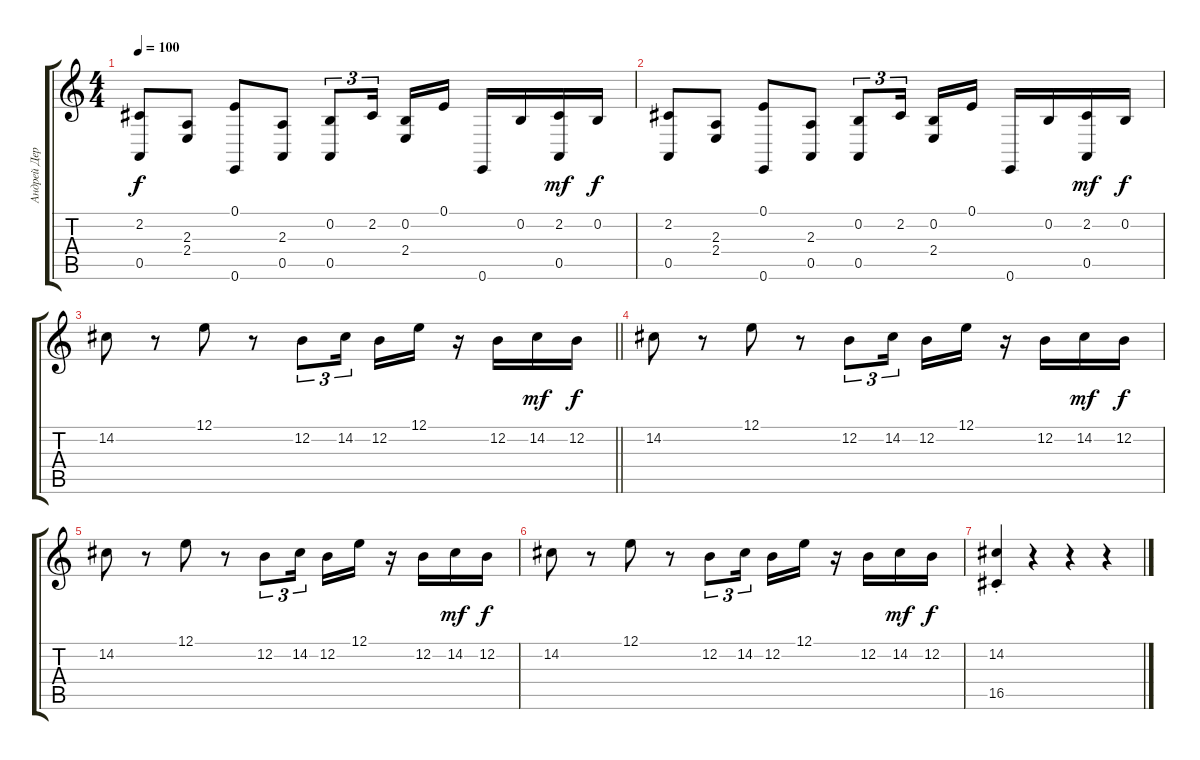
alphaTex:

\track ("Андрей Державин" "Андрей Дер") {instrument electricgrandpiano}
\staff {score tabs}
\tuning (E4 B3 G3 D3 A2 E2) {hide}
\ts (4 4)
\tempo 100
\clef g2
\ks c
(2.2 0.5).8{dy f} (2.3 2.4).8 (0.1 0.6).8 (2.3 0.5).8 (0.2 0.5).8{tu (3 2)} 2.2.16{tu (3 2) beam splitsecondary} (0.2 2.4).16 0.1.16 0.6.16 0.2.16 (2.2 0.5).16{dy mf} 0.2.16{dy f} |
(2.2 0.5).8 (2.3 2.4).8 (0.1 0.6).8 (2.3 0.5).8 (0.2 0.5).8{tu (3 2)} 2.2.16{tu (3 2) beam splitsecondary} (0.2 2.4).16 0.1.16 0.6.16 0.2.16 (2.2 0.5).16{dy mf} 0.2.16{dy f} |
\barLineRight lightlight
14.2.8 r.8 12.1.8 r.8 12.2.8{tu (3 2)} 14.2.16{tu (3 2) beam splitsecondary} 12.2.16 12.1.16 r.16 12.2.16 14.2.16{dy mf} 12.2.16{dy f} |
14.2.8 r.8 12.1.8 r.8 12.2.8{tu (3 2)} 14.2.16{tu (3 2) beam splitsecondary} 12.2.16 12.1.16 r.16 12.2.16 14.2.16{dy mf} 12.2.16{dy f} |
14.2.8 r.8 12.1.8 r.8 12.2.8{tu (3 2)} 14.2.16{tu (3 2) beam splitsecondary} 12.2.16 12.1.16 r.16 12.2.16 14.2.16{dy mf} 12.2.16{dy f} |
14.2.8 r.8 12.1.8 r.8 12.2.8{tu (3 2)} 14.2.16{tu (3 2) beam splitsecondary} 12.2.16 12.1.16 r.16 12.2.16 14.2.16{dy mf} 12.2.16{dy f} |
(14.2{st} 16.5{st}).4 r.4 r.4 r.4
